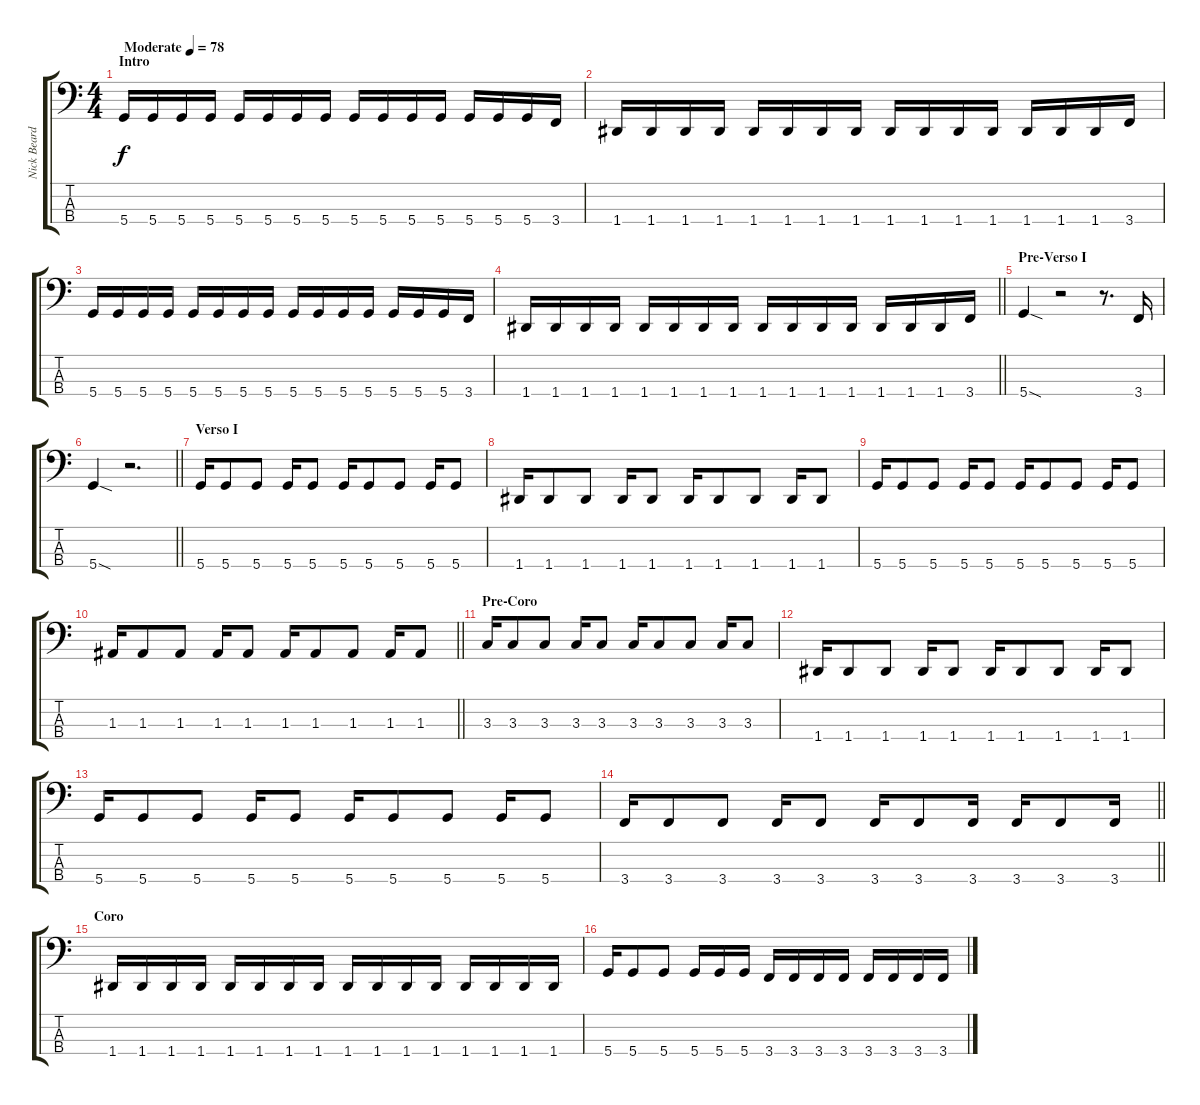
\track ("Nick Beard" "Nick Beard") {instrument electricbasspick}
\staff {score tabs}
\tuning (G2 D2 A1 D1) {hide}
\ts (4 4)
\section ("" "Intro")
\tempo (78 "Moderate")
\clef f4
\ks c
5.4.16{dy f instrument electricbasspick} 5.4.16 5.4.16 5.4.16 5.4.16 5.4.16 5.4.16 5.4.16 5.4.16 5.4.16 5.4.16 5.4.16 5.4.16 5.4.16 5.4.16 3.4.16 |
1.4.16 1.4.16 1.4.16 1.4.16 1.4.16 1.4.16 1.4.16 1.4.16 1.4.16 1.4.16 1.4.16 1.4.16 1.4.16 1.4.16 1.4.16 3.4.16 |
5.4.16 5.4.16 5.4.16 5.4.16 5.4.16 5.4.16 5.4.16 5.4.16 5.4.16 5.4.16 5.4.16 5.4.16 5.4.16 5.4.16 5.4.16 3.4.16 |
\barLineRight lightlight
1.4.16 1.4.16 1.4.16 1.4.16 1.4.16 1.4.16 1.4.16 1.4.16 1.4.16 1.4.16 1.4.16 1.4.16 1.4.16 1.4.16 1.4.16 3.4.16 |
\section ("" "Pre-Verso I")
5.4{sod}.4 r.2 r.8{d} 3.4.16 |
\barLineRight lightlight
5.4{sod}.4 r.2{d} |
\section ("" "Verso I")
5.4.16 5.4.8 5.4.8 5.4.16 5.4.8 5.4.16 5.4.8 5.4.8 5.4.16 5.4.8 |
1.4.16 1.4.8 1.4.8 1.4.16 1.4.8 1.4.16 1.4.8 1.4.8 1.4.16 1.4.8 |
5.4.16 5.4.8 5.4.8 5.4.16 5.4.8 5.4.16 5.4.8 5.4.8 5.4.16 5.4.8 |
\barLineRight lightlight
1.3.16 1.3.8 1.3.8 1.3.16 1.3.8 1.3.16 1.3.8 1.3.8 1.3.16 1.3.8 |
\section ("" "Pre-Coro")
3.3.16 3.3.8 3.3.8 3.3.16 3.3.8 3.3.16 3.3.8 3.3.8 3.3.16 3.3.8 |
1.4.16 1.4.8 1.4.8 1.4.16 1.4.8 1.4.16 1.4.8 1.4.8 1.4.16 1.4.8 |
5.4.16 5.4.8 5.4.8 5.4.16 5.4.8 5.4.16 5.4.8 5.4.8 5.4.16 5.4.8 |
\barLineRight lightlight
3.4.16 3.4.8 3.4.8 3.4.16 3.4.8 3.4.16 3.4.8 3.4.16 3.4.16 3.4.8 3.4.16 |
\section ("" "Coro")
1.4.16 1.4.16 1.4.16 1.4.16 1.4.16 1.4.16 1.4.16 1.4.16 1.4.16 1.4.16 1.4.16 1.4.16 1.4.16 1.4.16 1.4.16 1.4.16 |
5.4.16 5.4.8 5.4.8 5.4.16 5.4.16 5.4.16 3.4.16 3.4.16 3.4.16 3.4.16 3.4.16 3.4.16 3.4.16 3.4.16
